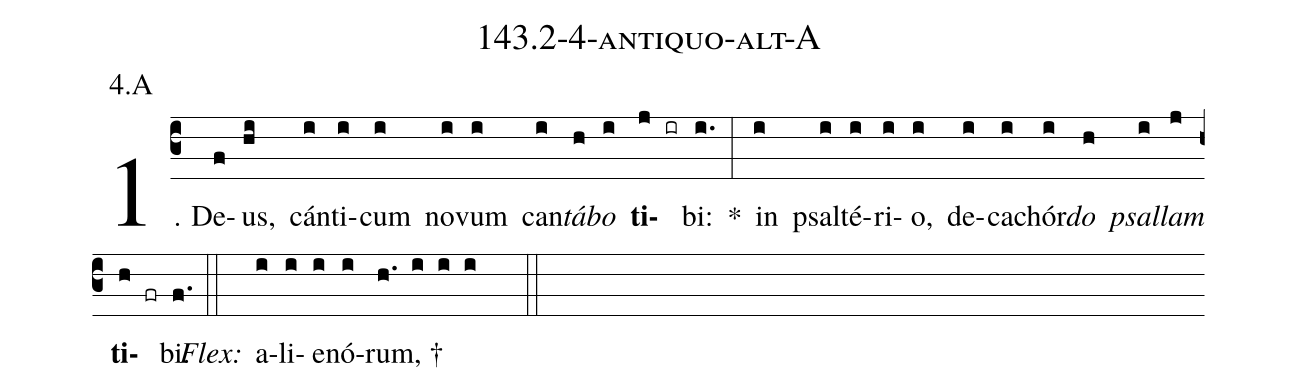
name: 143.2-4-antiquo-alt-A;
annotation: 4.A;
%%
(c3)1. De(f)us,(hi) cán(i)ti(i)cum(i) no(i)vum(i) can(i)<i>tá</i>(h)<i>bo</i>(i) <b>ti</b>(j ir)bi:(i.) *(:) in(i) psal(i)té(i)ri(i)o,(i) de(i)ca(i)chór(i)<i>do</i>(h) <i>psal</i>(i)<i>lam</i>(j) <b>ti</b>(h fr)bi.(f.) (::)
<i>Flex:</i>()  a(i)li(i)e(i)nó(i)rum, †(h. i i i  ::)
